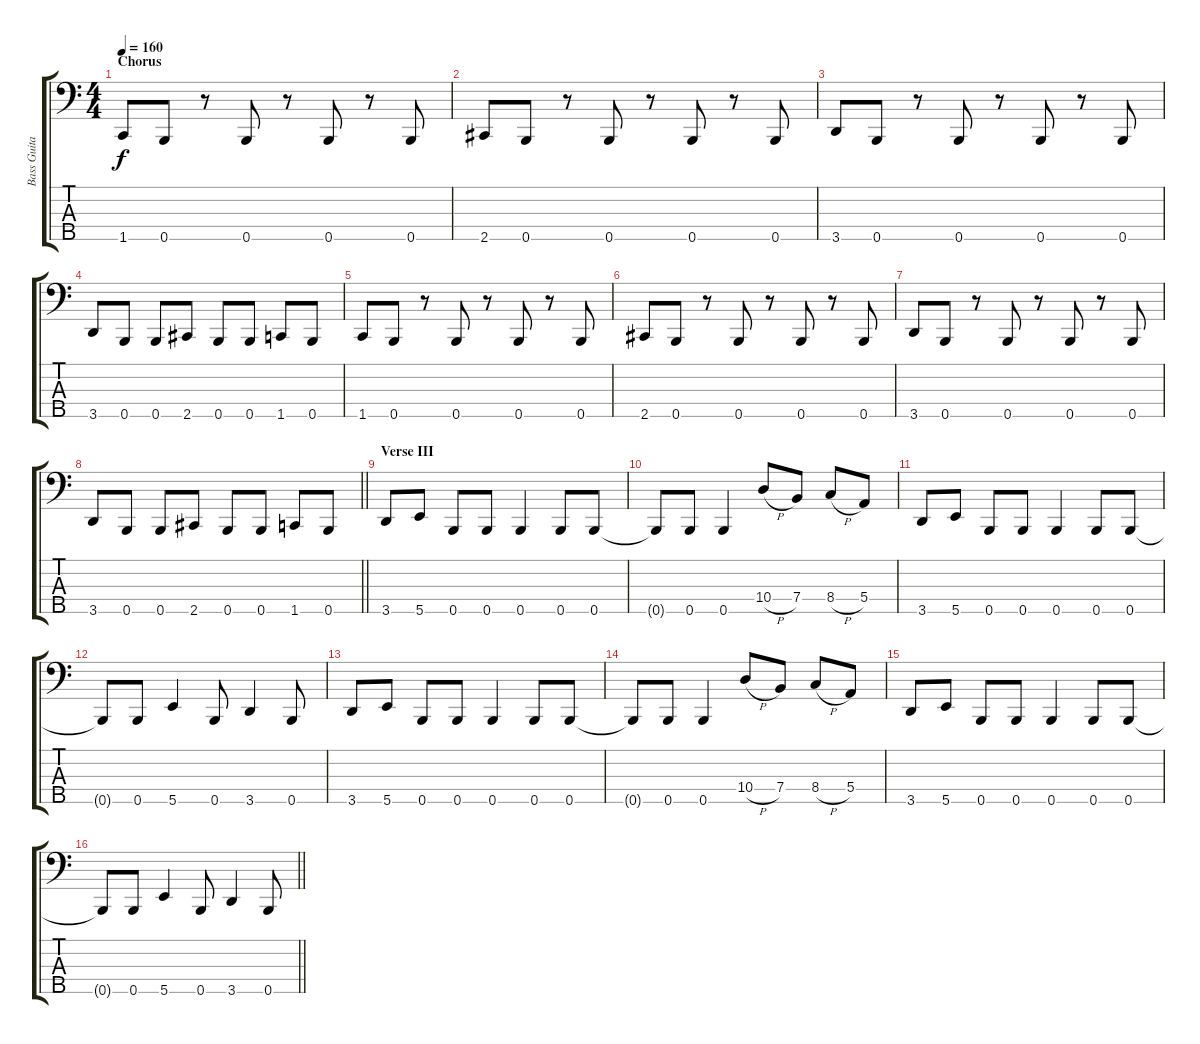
\track ("Bass Guitar" "Bass Guita") {instrument electricbassfinger}
\staff {score tabs}
\tuning (G2 D2 A1 E1 B0) {hide}
\ts (4 4)
\section ("" "Chorus")
\tempo 160
\clef f4
\ks c
1.5.8{dy f} 0.5.8 r.8 0.5.8 r.8 0.5.8 r.8 0.5.8 |
2.5.8 0.5.8 r.8 0.5.8 r.8 0.5.8 r.8 0.5.8 |
3.5.8 0.5.8 r.8 0.5.8 r.8 0.5.8 r.8 0.5.8 |
3.5.8 0.5.8 0.5.8 2.5.8 0.5.8 0.5.8 1.5.8 0.5.8 |
1.5.8 0.5.8 r.8 0.5.8 r.8 0.5.8 r.8 0.5.8 |
2.5.8 0.5.8 r.8 0.5.8 r.8 0.5.8 r.8 0.5.8 |
3.5.8 0.5.8 r.8 0.5.8 r.8 0.5.8 r.8 0.5.8 |
\barLineRight lightlight
3.5.8 0.5.8 0.5.8 2.5.8 0.5.8 0.5.8 1.5.8 0.5.8 |
\section ("" "Verse III")
3.5.8 5.5.8 0.5.8 0.5.8 0.5.4 0.5.8 0.5.8 |
0.5{t}.8 0.5.8 0.5.4 10.4{h}.8 7.4.8 8.4{h}.8 5.4.8 |
3.5.8 5.5.8 0.5.8 0.5.8 0.5.4 0.5.8 0.5.8 |
0.5{t}.8 0.5.8 5.5.4 0.5.8 3.5.4 0.5.8 |
3.5.8 5.5.8 0.5.8 0.5.8 0.5.4 0.5.8 0.5.8 |
0.5{t}.8 0.5.8 0.5.4 10.4{h}.8 7.4.8 8.4{h}.8 5.4.8 |
3.5.8 5.5.8 0.5.8 0.5.8 0.5.4 0.5.8 0.5.8 |
\barLineRight lightlight
0.5{t}.8 0.5.8 5.5.4 0.5.8 3.5.4 0.5.8
